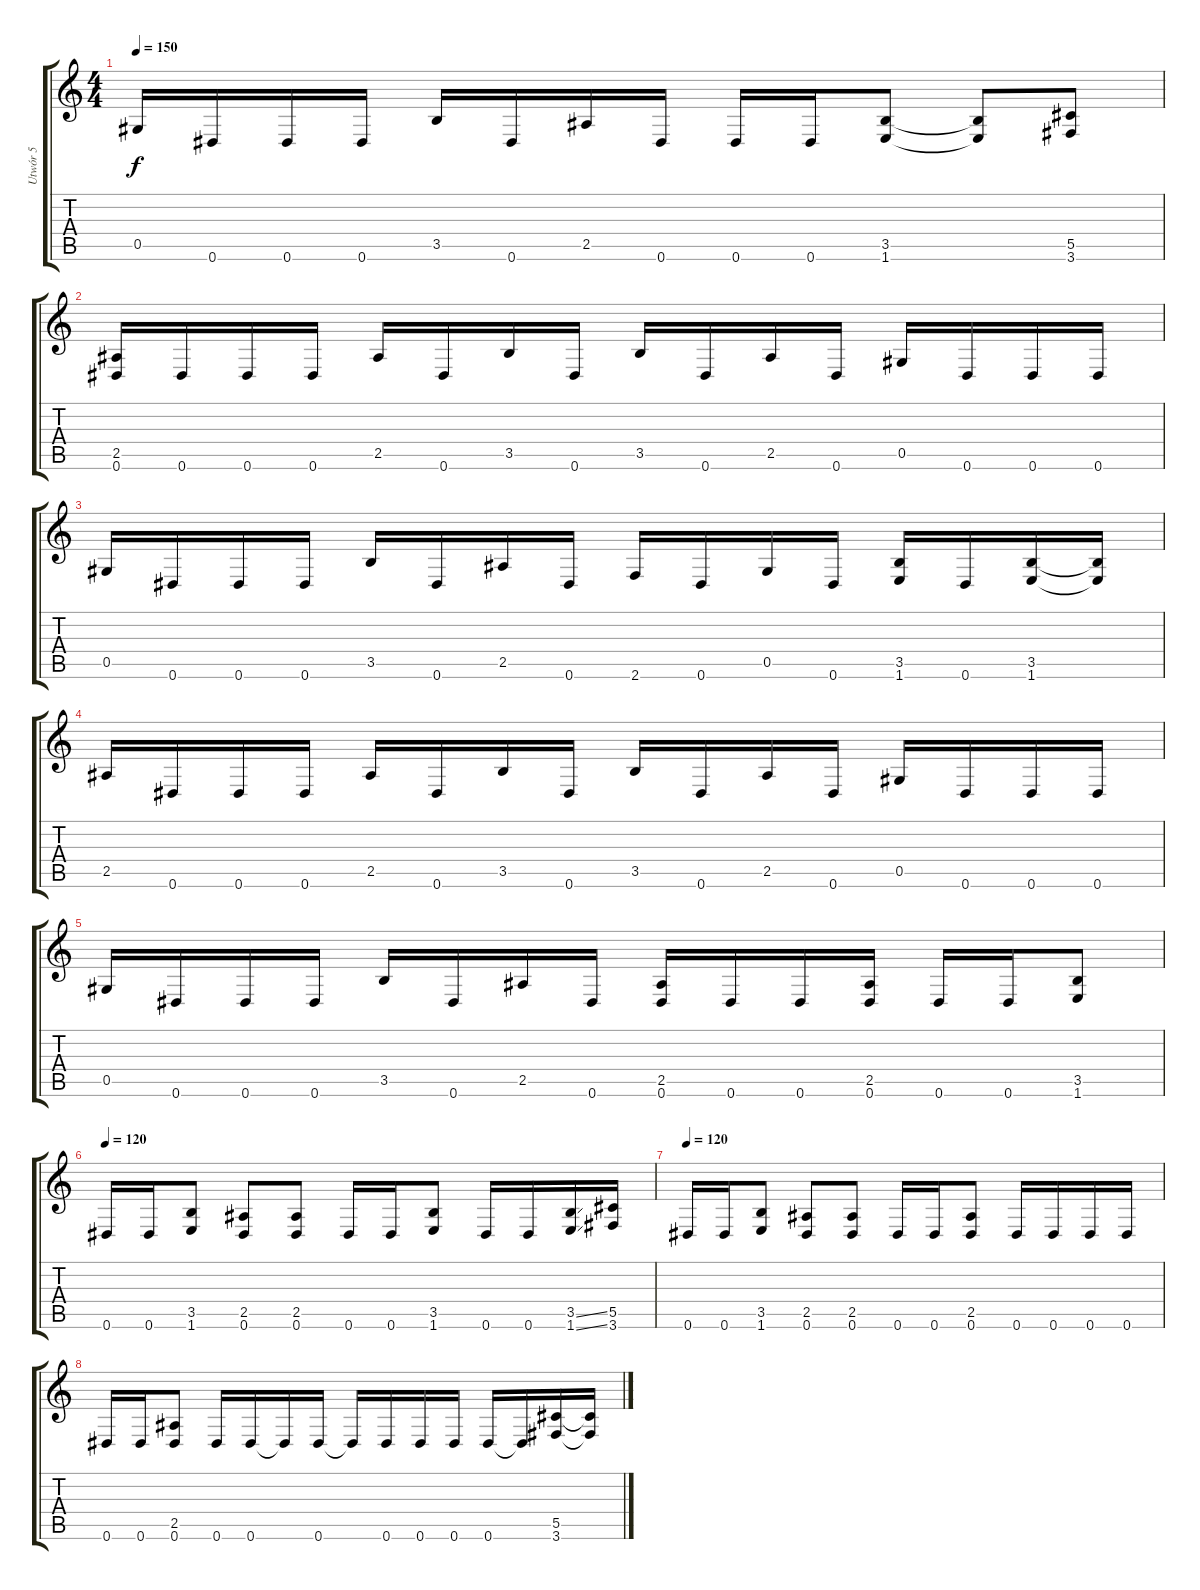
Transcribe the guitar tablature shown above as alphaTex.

\track ("Utwór 5" "Utwór 5") {instrument distortionguitar}
\staff {score tabs}
\tuning (Eb4 Bb3 Gb3 Db3 Ab2 Eb2) {hide}
\ts (4 4)
\tempo 150
\clef g2
\ks c
0.5.16{dy f} 0.6.16 0.6.16 0.6.16 3.5.16 0.6.16 2.5.16 0.6.16 0.6.16 0.6.16 (3.5 1.6).8 (3.5{t} 1.6{t}).8 (5.5 3.6).8 |
(2.5 0.6).16 0.6.16 0.6.16 0.6.16 2.5.16 0.6.16 3.5.16 0.6.16 3.5.16 0.6.16 2.5.16 0.6.16 0.5.16 0.6.16 0.6.16 0.6.16 |
0.5.16 0.6.16 0.6.16 0.6.16 3.5.16 0.6.16 2.5.16 0.6.16 2.6.16 0.6.16 0.5.16 0.6.16 (3.5 1.6).16 0.6.16 (3.5 1.6).16 (3.5{t} 1.6{t}).16 |
2.5.16 0.6.16 0.6.16 0.6.16 2.5.16 0.6.16 3.5.16 0.6.16 3.5.16 0.6.16 2.5.16 0.6.16 0.5.16 0.6.16 0.6.16 0.6.16 |
0.5.16 0.6.16 0.6.16 0.6.16 3.5.16 0.6.16 2.5.16 0.6.16 (2.5 0.6).16 0.6.16 0.6.16 (2.5 0.6).16 0.6.16 0.6.16 (3.5 1.6).8 |
\tempo 120
0.6.16 0.6.16 (3.5 1.6).8 (2.5 0.6).8 (2.5 0.6).8 0.6.16 0.6.16 (3.5 1.6).8 0.6.16 0.6.16 (3.5{ss} 1.6{ss}).16 (5.5 3.6).16 |
\tempo 120
0.6.16 0.6.16 (3.5 1.6).8 (2.5 0.6).8 (2.5 0.6).8 0.6.16 0.6.16 (2.5 0.6).8 0.6.16 0.6.16 0.6.16 0.6.16 |
0.6.16 0.6.16 (2.5 0.6).8 0.6.16 0.6.16 0.6{t}.16 0.6.16 0.6{t}.16 0.6.16 0.6.16 0.6.16 0.6.16 0.6{t}.16 (5.5 3.6).16 (5.5{t} 3.6{t}).16
